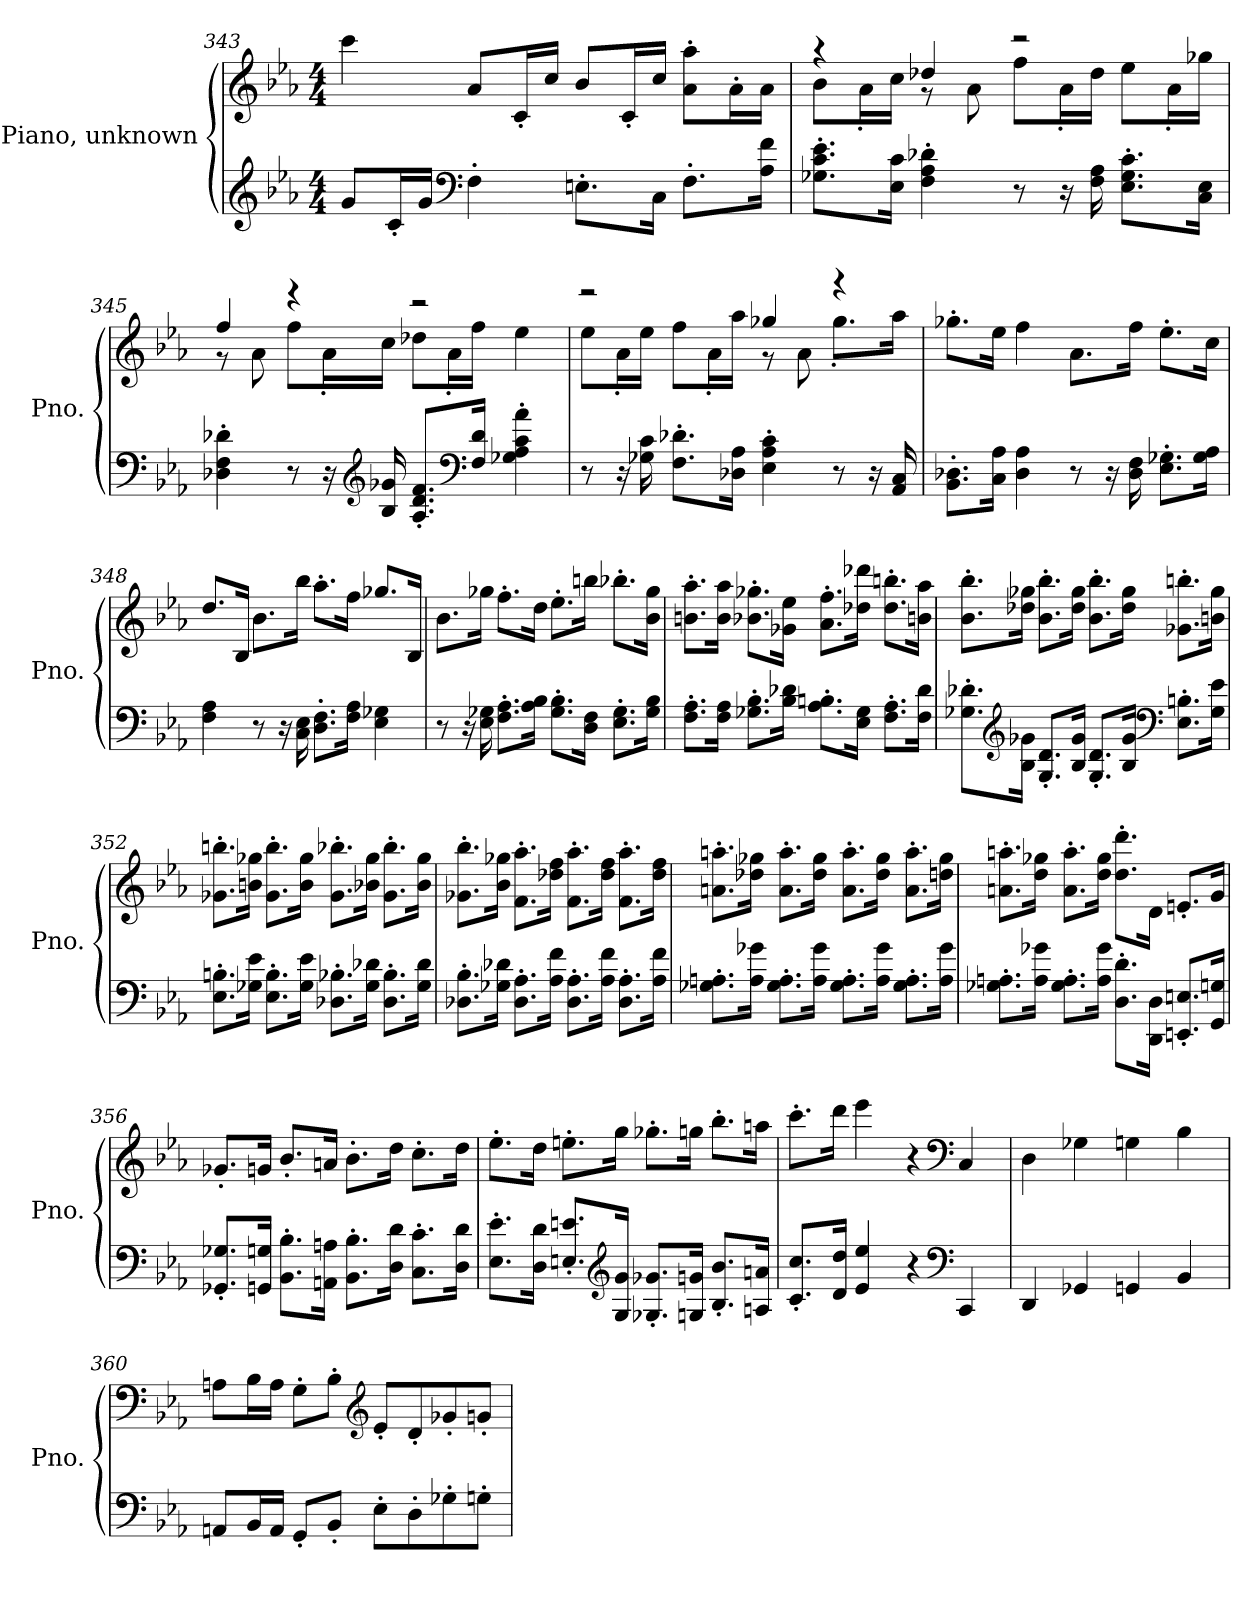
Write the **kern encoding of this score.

**kern	**kern
*part1	*part1
*staff2	*staff1
*I"Piano, unknown	*
*I'Pno.	*
!!LO:LB:g=z
*clefG2	*clefG2
*k[b-e-a-]	*k[b-e-a-]
*M4/4	*M4/4
=343	=343
8g/L	4ccc\
16c'/L	.
16g/JJ	.
*clefF4	*
4F'\	8a-/L
.	16c'/L
.	16cc/JJ
8.En'\L	8b-/L
.	16c'/L
16C\Jk	16cc/JJ
8.F'\L	8a-\' 8aa-\'L
.	16a-'\L
16A-\ 16f\Jk	16a-\JJ
=344	=344
*	*^
8.G-X\' 8.c\' 8.e-\'L	4r	8b-\L
.	.	16a-'\L
16E-\ 16c\Jk	.	16cc\JJ
4F\' 4A-\' 4d-X\'	4dd-X/	8r
.	.	8a-\
8r	2r	8ff\L
16r	.	16a-'\L
16F\ 16A-\	.	16dd-\JJ
8.E-\' 8.G-\' 8.c\'L	.	8ee-\L
.	.	16a-'\L
16C\ 16E-\Jk	.	16gg-X\JJ
=345	=345	=345
4D-X\' 4F\' 4d-X\'	4ff/	8r
.	.	8a-\
8r	4r	8ff\L
16r	.	16a-'\L
*clefG2	*	*
16B-/ 16g-X/	.	16cc\JJ
8.A-/' 8.d-/' 8.f/'L	2r	8dd-X\L
.	.	16a-'\L
*clefF4	*	*
16F/ 16d-/Jk	.	16ff\JJ
4G-X\' 4A-\' 4c\' 4a-\'	.	4ee-\
!!LO:LB:g=z	!!
=346	=346	=346
8r	2r	8ee-\L
16r	.	16a-'\L
16G-X\ 16c\	.	16ee-\JJ
8.F\' 8.d-X\'L	.	8ff\L
.	.	16a-'\L
16D-X\ 16A-\Jk	.	16aa-\JJ
4E-\' 4A-\' 4c\'	4gg-X/	8r
.	.	8a-\
8r	4r	8.gg-'\L
16r	.	.
16AA-/ 16C/	.	16aa-\Jk
*	*v	*v
=347	=347
8.BB-\' 8.D-X\'L	8.gg-X'\L
16C\ 16A-\Jk	16ee-\Jk
4D-\ 4A-\	4ff\
8r	8.a-\L
16r	.
16D-\ 16F\	16ff\Jk
8.E-\' 8.G-X\'L	8.ee-'\L
16G-\ 16A-\Jk	16cc\Jk
=348	=348
4F\ 4A-\	8.dd/L
.	16B-/Jk
8r	8.b-\L
16r	.
16C\ 16E-\	16bb-\Jk
8.D\' 8.F\'L	8.aa-'\L
16F\ 16A-\Jk	16ff\Jk
4E-\ 4G-X\	8.gg-X/L
.	16B-/Jk
!!LO:LB:g=z
=349	=349
8r	8.b-\L
16r	.
16E-\ 16G-X\	16gg-X\Jk
8.F\' 8.A-\'L	8.ff'\L
16A-\ 16B-\Jk	16dd\Jk
8.G-\' 8.B-\'L	8.ee-'\L
16D\ 16F\Jk	16bbn\Jk
8.E-\' 8.G-\'L	8.bb-X'\L
16G-\ 16B-\Jk	16b-\ 16gg-\Jk
=350	=350
8.F\' 8.A-\'L	8.bn\' 8.aa-\'L
16F\ 16A-\Jk	16b\ 16aa-\Jk
8.G-X\' 8.B-\'L	8.b-X\' 8.gg-X\'L
16B-\ 16d-X\Jk	16g-X\ 16ee-\Jk
8.A-\' 8.Bn\'L	8.a-\' 8.ff\'L
16E-\ 16G-\Jk	16dd-X\ 16ddd-X\Jk
8.F\' 8.A-\'L	8.dd-\' 8.bbn\'L
16F\ 16d-\Jk	16bn\ 16aa-\Jk
!!LO:LB:g=z
=351	=351
8.G-X\' 8.d-X\'L	8.b-\' 8.bb-\'L
*clefG2	*
16B-\ 16g-X\Jk	16dd-X\ 16gg-X\Jk
8.G-/' 8.d-/'L	8.b-\' 8.bb-\'L
16B-/ 16g-/Jk	16dd-\ 16gg-\Jk
8.G-/' 8.d-/'L	8.b-\' 8.bb-\'L
16B-/ 16g-/Jk	16dd-\ 16gg-\Jk
*clefF4	*
8.E-\' 8.Bn\'L	8.g-X\' 8.bbn\'L
16G-\ 16e-\Jk	16bn\ 16gg-\Jk
=352	=352
8.E-\' 8.Bn\'L	8.g-X\' 8.bbn\'L
16G-X\ 16e-\Jk	16bn\ 16gg-X\Jk
8.E-\' 8.B\'L	8.g-\' 8.bb\'L
16G-\ 16e-\Jk	16b\ 16gg-\Jk
8.D-X\' 8.B-X\'L	8.g-\' 8.bb-X\'L
16G-\ 16d-X\Jk	16b-X\ 16gg-\Jk
8.D-\' 8.B-\'L	8.g-\' 8.bb-\'L
16G-\ 16d-\Jk	16b-\ 16gg-\Jk
=353	=353
8.D-X\' 8.B-\'L	8.g-X\' 8.bb-\'L
16G-X\ 16d-X\Jk	16b-\ 16gg-X\Jk
8.D-\' 8.A-\'L	8.f\' 8.aa-\'L
16A-\ 16f\Jk	16dd-X\ 16ff\Jk
8.D-\' 8.A-\'L	8.f\' 8.aa-\'L
16A-\ 16f\Jk	16dd-\ 16ff\Jk
8.D-\' 8.A-\'L	8.f\' 8.aa-\'L
16A-\ 16f\Jk	16dd-\ 16ff\Jk
!!LO:LB:g=z
=354	=354
8.G-X\' 8.An\'L	8.an\' 8.aan\'L
16A\ 16g-X\Jk	16dd-X\ 16gg-X\Jk
8.G-\' 8.A\'L	8.a\' 8.aa\'L
16A\ 16g-\Jk	16dd-\ 16gg-\Jk
8.G-\' 8.A\'L	8.a\' 8.aa\'L
16A\ 16g-\Jk	16dd-\ 16gg-\Jk
8.G-\' 8.A\'L	8.a\' 8.aa\'L
16A\ 16g-\Jk	16ddn\ 16gg-\Jk
=355	=355
8.G-X\' 8.An\'L	8.an\' 8.aan\'L
16A\ 16g-X\Jk	16dd\ 16gg-X\Jk
8.G-\' 8.A\'L	8.a\' 8.aa\'L
16A\ 16g-\Jk	16dd\ 16gg-\Jk
8.D\' 8.d\'L	8.dd\' 8.ddd\'L
16DD\ 16D\Jk	16d\Jk
8.EEn/' 8.En/'L	8.en'/L
16GG/ 16Gn/Jk	16g/Jk
=356	=356
8.GG-X/' 8.G-X/'L	8.g-X'/L
16GGn/ 16Gn/Jk	16gn/Jk
8.BB-\' 8.B-\'L	8.b-'/L
16AAn\ 16An\Jk	16an/Jk
8.BB-\' 8.B-\'L	8.b-'\L
16D\ 16d\Jk	16dd\Jk
8.C\' 8.c\'L	8.cc'\L
16D\ 16d\Jk	16dd\Jk
!!LO:PB:g=z
=357	=357
8.E-\' 8.e-\'L	8.ee-'\L
16D\ 16d\Jk	16dd\Jk
8.En/' 8.en/'L	8.een'\L
*clefG2	*
16G/ 16g/Jk	16gg\Jk
8.G-X/' 8.g-X/'L	8.gg-X'\L
16Gn/ 16gn/Jk	16ggn\Jk
8.B-/' 8.b-/'L	8.bb-'\L
16An/ 16an/Jk	16aan\Jk
=358	=358
8.c/' 8.cc/'L	8.ccc'\L
16d/ 16dd/Jk	16ddd\Jk
4e-/ 4ee-/	4eee-\
4r	4r
*clefF4	*clefF4
4CC/	4C/
=359	=359
4DD/	4D\
4GG-X/	4G-X\
4GGn/	4Gn\
4BB-/	4B-\
=360	=360
8AAn/L	8An\L
16BB-/L	16B-\L
16AA/JJ	16A\JJ
8GG'/L	8G'\L
8BB-'/J	8B-'\J
*	*clefG2
8E-'\L	8e-'/L
8D'\	8d'/
8G-X'\	8g-X'/
8Gn'\J	8gn'/J
=	=
*-	*-
